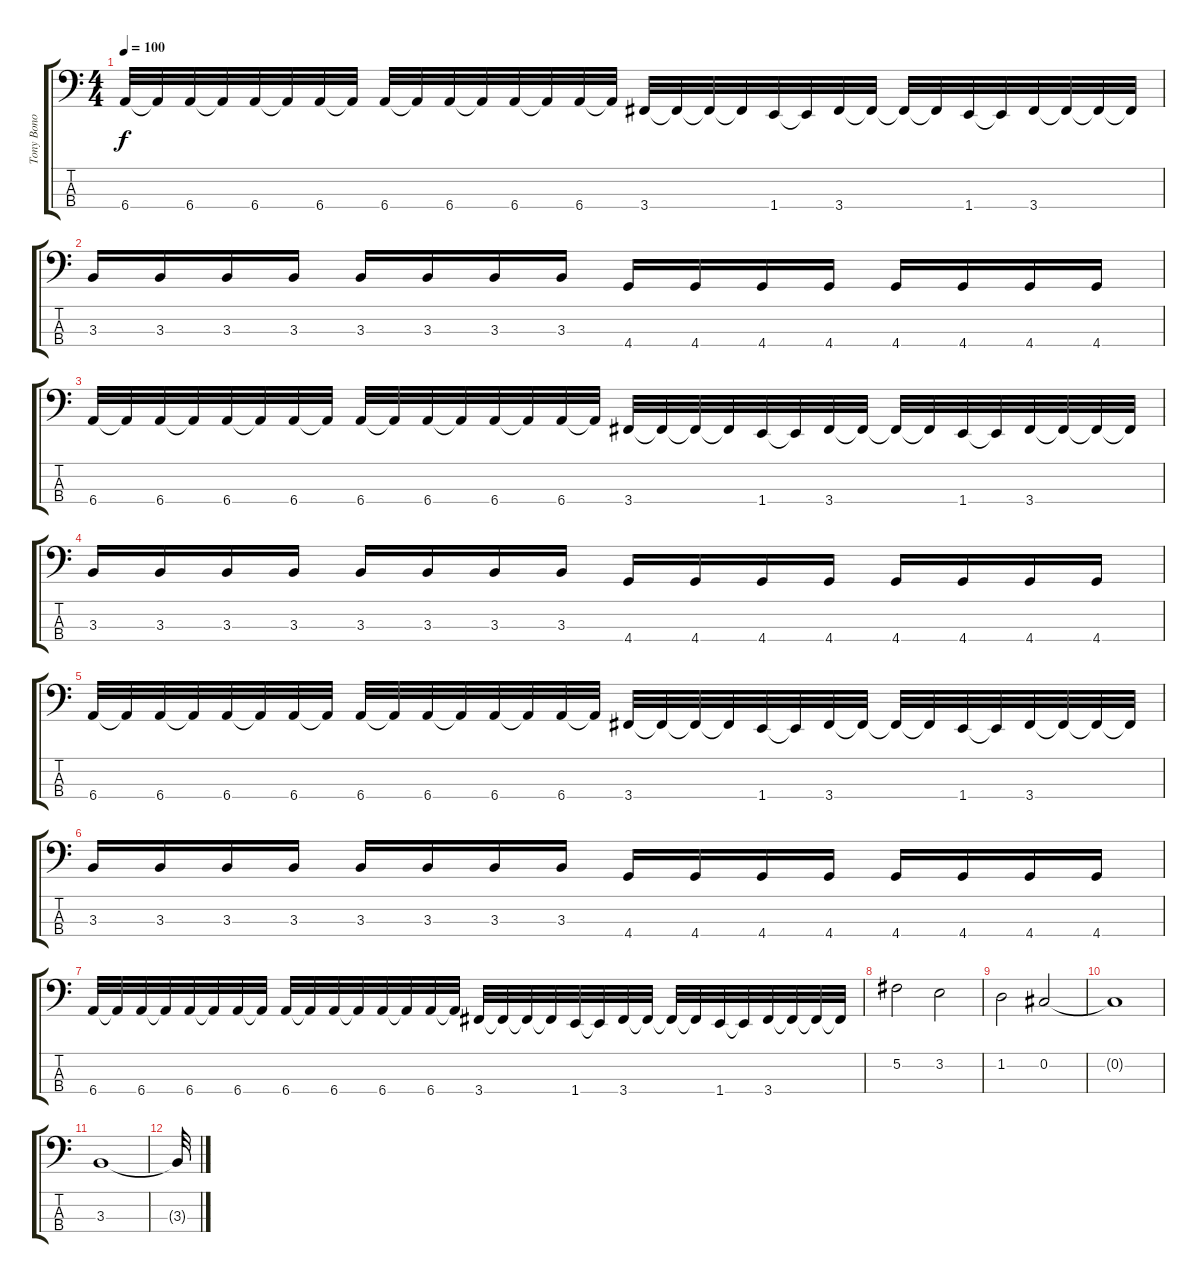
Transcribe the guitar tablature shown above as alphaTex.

\track ("Tony Bono" "Tony Bono") {instrument electricbasspick}
\staff {score tabs}
\tuning (Gb2 Db2 Ab1 Eb1) {hide}
\ts (4 4)
\tempo 100
\clef f4
\ks c
6.4.32{dy f} 6.4{t}.32 6.4.32 6.4{t}.32 6.4.32 6.4{t}.32 6.4.32 6.4{t}.32 6.4.32 6.4{t}.32 6.4.32 6.4{t}.32 6.4.32 6.4{t}.32 6.4.32 6.4{t}.32 3.4.32 3.4{t}.32 3.4{t}.32 3.4{t}.32 1.4.32 1.4{t}.32 3.4.32 3.4{t}.32 3.4{t}.32 3.4{t}.32 1.4.32 1.4{t}.32 3.4.32 3.4{t}.32 3.4{t}.32 3.4{t}.32 |
3.3.16 3.3.16 3.3.16 3.3.16 3.3.16 3.3.16 3.3.16 3.3.16 4.4.16 4.4.16 4.4.16 4.4.16 4.4.16 4.4.16 4.4.16 4.4.16 |
6.4.32 6.4{t}.32 6.4.32 6.4{t}.32 6.4.32 6.4{t}.32 6.4.32 6.4{t}.32 6.4.32 6.4{t}.32 6.4.32 6.4{t}.32 6.4.32 6.4{t}.32 6.4.32 6.4{t}.32 3.4.32 3.4{t}.32 3.4{t}.32 3.4{t}.32 1.4.32 1.4{t}.32 3.4.32 3.4{t}.32 3.4{t}.32 3.4{t}.32 1.4.32 1.4{t}.32 3.4.32 3.4{t}.32 3.4{t}.32 3.4{t}.32 |
3.3.16 3.3.16 3.3.16 3.3.16 3.3.16 3.3.16 3.3.16 3.3.16 4.4.16 4.4.16 4.4.16 4.4.16 4.4.16 4.4.16 4.4.16 4.4.16 |
6.4.32 6.4{t}.32 6.4.32 6.4{t}.32 6.4.32 6.4{t}.32 6.4.32 6.4{t}.32 6.4.32 6.4{t}.32 6.4.32 6.4{t}.32 6.4.32 6.4{t}.32 6.4.32 6.4{t}.32 3.4.32 3.4{t}.32 3.4{t}.32 3.4{t}.32 1.4.32 1.4{t}.32 3.4.32 3.4{t}.32 3.4{t}.32 3.4{t}.32 1.4.32 1.4{t}.32 3.4.32 3.4{t}.32 3.4{t}.32 3.4{t}.32 |
3.3.16 3.3.16 3.3.16 3.3.16 3.3.16 3.3.16 3.3.16 3.3.16 4.4.16 4.4.16 4.4.16 4.4.16 4.4.16 4.4.16 4.4.16 4.4.16 |
6.4.32 6.4{t}.32 6.4.32 6.4{t}.32 6.4.32 6.4{t}.32 6.4.32 6.4{t}.32 6.4.32 6.4{t}.32 6.4.32 6.4{t}.32 6.4.32 6.4{t}.32 6.4.32 6.4{t}.32 3.4.32 3.4{t}.32 3.4{t}.32 3.4{t}.32 1.4.32 1.4{t}.32 3.4.32 3.4{t}.32 3.4{t}.32 3.4{t}.32 1.4.32 1.4{t}.32 3.4.32 3.4{t}.32 3.4{t}.32 3.4{t}.32 |
5.2.2 3.2.2 |
1.2.2 0.2.2 |
0.2{t}.1 |
3.3.1 |
3.3{t}.32
